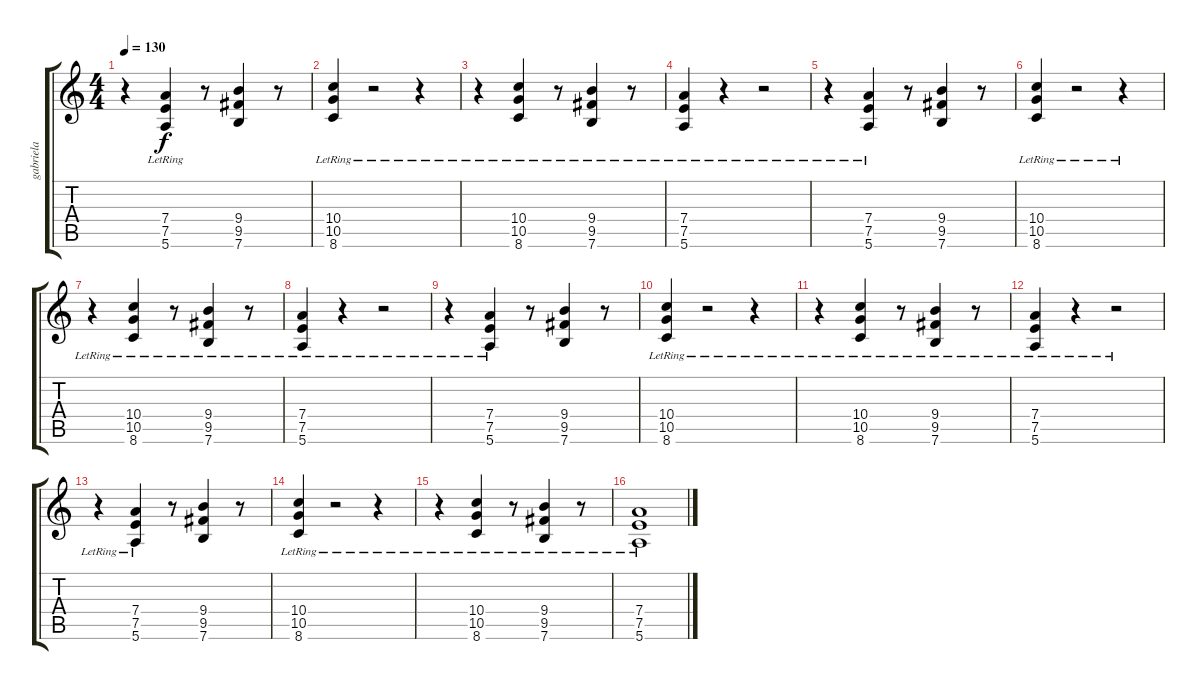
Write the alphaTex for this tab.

\track ("gabriela" "gabriela") {instrument acousticguitarnylon}
\staff {score tabs}
\tuning (E4 B3 G3 D3 A2 E2) {hide}
\ts (4 4)
\tempo 130
\clef g2
\ks c
r.4{dy f} (7.4{lr} 7.5{lr} 5.6{lr}).4 r.8 (9.4 9.5 7.6).4 r.8 |
(10.4{lr} 10.5{lr} 8.6{lr}).4 r.2 r.4 |
r.4 (10.4{lr} 10.5{lr} 8.6{lr}).4 r.8 (9.4{lr} 9.5{lr} 7.6{lr}).4 r.8 |
(7.4{lr} 7.5{lr} 5.6{lr}).4 r.4 r.2 |
r.4 (7.4{lr} 7.5{lr} 5.6{lr}).4 r.8 (9.4 9.5 7.6).4 r.8 |
(10.4{lr} 10.5{lr} 8.6{lr}).4 r.2 r.4 |
r.4 (10.4{lr} 10.5{lr} 8.6{lr}).4 r.8 (9.4{lr} 9.5{lr} 7.6{lr}).4 r.8 |
(7.4{lr} 7.5{lr} 5.6{lr}).4 r.4 r.2 |
r.4 (7.4{lr} 7.5{lr} 5.6{lr}).4 r.8 (9.4 9.5 7.6).4 r.8 |
(10.4{lr} 10.5{lr} 8.6{lr}).4 r.2 r.4 |
r.4 (10.4{lr} 10.5{lr} 8.6{lr}).4 r.8 (9.4{lr} 9.5{lr} 7.6{lr}).4 r.8 |
(7.4{lr} 7.5{lr} 5.6{lr}).4 r.4 r.2 |
r.4 (7.4{lr} 7.5{lr} 5.6{lr}).4 r.8 (9.4 9.5 7.6).4 r.8 |
(10.4{lr} 10.5{lr} 8.6{lr}).4 r.2 r.4 |
r.4 (10.4{lr} 10.5{lr} 8.6{lr}).4 r.8 (9.4{lr} 9.5{lr} 7.6{lr}).4 r.8 |
(7.4{lr} 7.5{lr} 5.6{lr}).1
